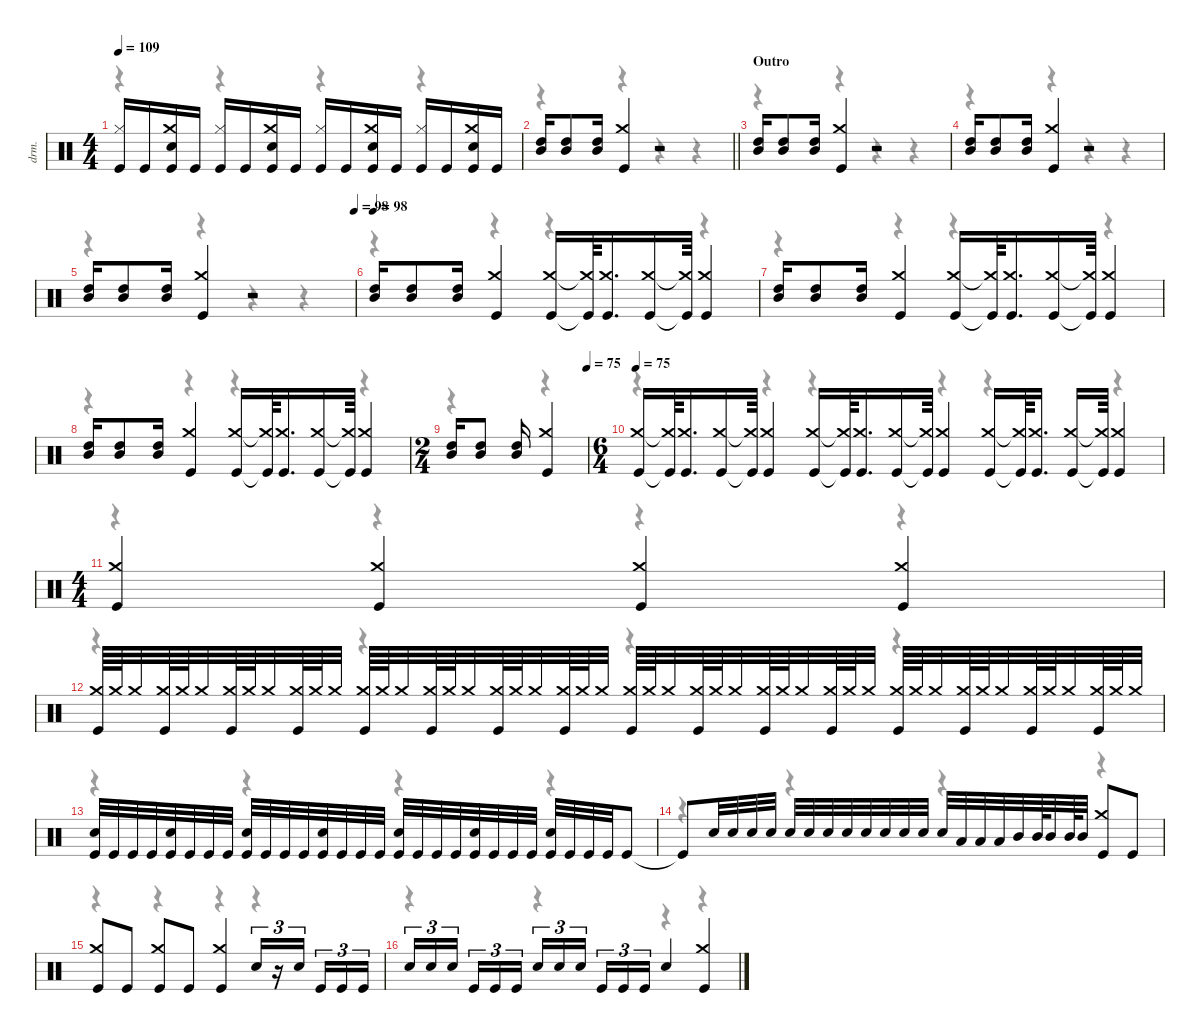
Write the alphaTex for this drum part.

\defaultSystemsLayout 4
\hideDynamics
\bracketExtendMode nobrackets
\otherSystemsTrackNameOrientation horizontal
\track ("Lars Ulrich" "drm.") {instrument percussion}
\staff {score}
\articulation defaults
\voice
\ts (4 4)
\tempo 109
\clef neutral
\ks c
("Hi-Hat (closed)" "Kick (hit)").16{dy f beam Up} "Kick (hit)".16{beam Up} ("Crash medium (hit)" "Snare (hit) 2" "Kick (hit)").16{beam Up} "Kick (hit)".16{beam Up} ("Hi-Hat (closed)" "Kick (hit)").16{beam Up} "Kick (hit)".16{beam Up} ("Crash medium (hit)" "Snare (hit) 2" "Kick (hit)").16{beam Up} "Kick (hit)".16{beam Up} ("Hi-Hat (closed)" "Kick (hit)").16{beam Up} "Kick (hit)".16{beam Up} ("Crash medium (hit)" "Snare (hit) 2" "Kick (hit)").16{beam Up} "Kick (hit)".16{beam Up} ("Hi-Hat (closed)" "Kick (hit)").16{beam Up} "Kick (hit)".16{beam Up} ("Crash medium (hit)" "Snare (hit) 2" "Kick (hit)").16{beam Up} "Kick (hit)".16{beam Up} |
\barLineRight lightlight
("Mid Tom (hit)" "High Tom (hit)").16{beam Up} ("High Tom (hit)" "Mid Tom (hit)").8{beam Up} ("High Tom (hit)" "Mid Tom (hit)").16{beam Up} ("Crash medium (hit)" "Kick (hit)").4{beam Up} r.2{beam Up} |
\section ("" "Outro")
("Mid Tom (hit)" "High Tom (hit)").16{beam Up} ("High Tom (hit)" "Mid Tom (hit)").8{beam Up} ("High Tom (hit)" "Mid Tom (hit)").16{beam Up} ("Crash medium (hit)" "Kick (hit)").4{beam Up} r.2{beam Up} |
("Mid Tom (hit)" "High Tom (hit)").16{beam Up} ("High Tom (hit)" "Mid Tom (hit)").8{beam Up} ("High Tom (hit)" "Mid Tom (hit)").16{beam Up} ("Crash medium (hit)" "Kick (hit)").4{beam Up} r.2{beam Up} |
\tempo (98 1)
("Mid Tom (hit)" "High Tom (hit)").16{beam Up} ("High Tom (hit)" "Mid Tom (hit)").8{beam Up} ("High Tom (hit)" "Mid Tom (hit)").16{beam Up} ("Crash medium (hit)" "Kick (hit)").4{beam Up} r.2{beam Up} |
\tempo 98
("Mid Tom (hit)" "High Tom (hit)").16{beam Up} ("High Tom (hit)" "Mid Tom (hit)").8{beam Up} ("High Tom (hit)" "Mid Tom (hit)").16{beam Up} ("Crash medium (hit)" "Kick (hit)").4{beam Up} ("Kick (hit)" "Crash medium (hit)").16{beam Up} ("Kick (hit)"{t} "Crash medium (hit)"{t}).64{beam Up} ("Kick (hit)" "Crash medium (hit)").16{d beam Up} ("Kick (hit)" "Crash medium (hit)").16{beam Up} ("Kick (hit)"{t} "Crash medium (hit)"{t}).64{beam Up} ("Kick (hit)" "Crash medium (hit)").4{beam Up} |
("Mid Tom (hit)" "High Tom (hit)").16{beam Up} ("High Tom (hit)" "Mid Tom (hit)").8{beam Up} ("High Tom (hit)" "Mid Tom (hit)").16{beam Up} ("Crash medium (hit)" "Kick (hit)").4{beam Up} ("Kick (hit)" "Crash medium (hit)").16{beam Up} ("Kick (hit)"{t} "Crash medium (hit)"{t}).64{beam Up} ("Kick (hit)" "Crash medium (hit)").16{d beam Up} ("Kick (hit)" "Crash medium (hit)").16{beam Up} ("Kick (hit)"{t} "Crash medium (hit)"{t}).64{beam Up} ("Kick (hit)" "Crash medium (hit)").4{beam Up} |
("Mid Tom (hit)" "High Tom (hit)").16{beam Up} ("High Tom (hit)" "Mid Tom (hit)").8{beam Up} ("High Tom (hit)" "Mid Tom (hit)").16{beam Up} ("Crash medium (hit)" "Kick (hit)").4{beam Up} ("Kick (hit)" "Crash medium (hit)").16{beam Up} ("Kick (hit)"{t} "Crash medium (hit)"{t}).64{beam Up} ("Kick (hit)" "Crash medium (hit)").16{d beam Up} ("Kick (hit)" "Crash medium (hit)").16{beam Up} ("Kick (hit)"{t} "Crash medium (hit)"{t}).64{beam Up} ("Kick (hit)" "Crash medium (hit)").4{beam Up} |
\ts (2 4)
\beaming (8 1 1 1 1)
\tempo (75 1)
("Mid Tom (hit)" "High Tom (hit)").16{beam Up} ("High Tom (hit)" "Mid Tom (hit)").8{beam Up} ("High Tom (hit)" "Mid Tom (hit)").16{beam Up} ("Crash medium (hit)" "Kick (hit)").4{beam Up} |
\ts (6 4)
\beaming (8 3 3 3 3)
\tempo 75
("Kick (hit)" "Crash medium (hit)").16{beam Up} ("Kick (hit)"{t} "Crash medium (hit)"{t}).64{beam Up} ("Kick (hit)" "Crash medium (hit)").16{d beam Up} ("Kick (hit)" "Crash medium (hit)").16{beam Up} ("Kick (hit)"{t} "Crash medium (hit)"{t}).64{beam Up} ("Kick (hit)" "Crash medium (hit)").4{beam Up} ("Kick (hit)" "Crash medium (hit)").16{beam Up} ("Kick (hit)"{t} "Crash medium (hit)"{t}).64{beam Up} ("Kick (hit)" "Crash medium (hit)").16{d beam Up} ("Kick (hit)" "Crash medium (hit)").16{beam Up} ("Kick (hit)"{t} "Crash medium (hit)"{t}).64{beam Up} ("Kick (hit)" "Crash medium (hit)").4{beam Up} ("Kick (hit)" "Crash medium (hit)").16{beam Up} ("Kick (hit)"{t} "Crash medium (hit)"{t}).64{beam Up} ("Kick (hit)" "Crash medium (hit)").16{d beam Up} ("Kick (hit)" "Crash medium (hit)").16{beam Up} ("Kick (hit)"{t} "Crash medium (hit)"{t}).64{beam Up} ("Kick (hit)" "Crash medium (hit)").4{beam Up} |
\ts (4 4)
\beaming (8 2 2 2 2)
("Kick (hit)" "Crash medium (hit)").4{beam Up} ("Kick (hit)" "Crash medium (hit)").4{beam Up} ("Kick (hit)" "Crash medium (hit)").4{beam Up} ("Kick (hit)" "Crash medium (hit)").4{beam Up} |
("Crash medium (hit)" "Kick (hit)").64{beam Up} "Crash medium (hit)".64{beam Up} "Crash medium (hit)".32{beam Up} ("Crash medium (hit)" "Kick (hit)").64{beam Up} "Crash medium (hit)".64{beam Up} "Crash medium (hit)".32{beam Up} ("Crash medium (hit)" "Kick (hit)").64{beam Up} "Crash medium (hit)".64{beam Up} "Crash medium (hit)".32{beam Up} ("Crash medium (hit)" "Kick (hit)").64{beam Up} "Crash medium (hit)".64{beam Up} "Crash medium (hit)".32{beam Up} ("Crash medium (hit)" "Kick (hit)").64{beam Up} "Crash medium (hit)".64{beam Up} "Crash medium (hit)".32{beam Up} ("Crash medium (hit)" "Kick (hit)").64{beam Up} "Crash medium (hit)".64{beam Up} "Crash medium (hit)".32{beam Up} ("Crash medium (hit)" "Kick (hit)").64{beam Up} "Crash medium (hit)".64{beam Up} "Crash medium (hit)".32{beam Up} ("Crash medium (hit)" "Kick (hit)").64{beam Up} "Crash medium (hit)".64{beam Up} "Crash medium (hit)".32{beam Up} ("Crash medium (hit)" "Kick (hit)").64{beam Up} "Crash medium (hit)".64{beam Up} "Crash medium (hit)".32{beam Up} ("Crash medium (hit)" "Kick (hit)").64{beam Up} "Crash medium (hit)".64{beam Up} "Crash medium (hit)".32{beam Up} ("Crash medium (hit)" "Kick (hit)").64{beam Up} "Crash medium (hit)".64{beam Up} "Crash medium (hit)".32{beam Up} ("Crash medium (hit)" "Kick (hit)").64{beam Up} "Crash medium (hit)".64{beam Up} "Crash medium (hit)".32{beam Up} ("Crash medium (hit)" "Kick (hit)").64{beam Up} "Crash medium (hit)".64{beam Up} "Crash medium (hit)".32{beam Up} ("Crash medium (hit)" "Kick (hit)").64{beam Up} "Crash medium (hit)".64{beam Up} "Crash medium (hit)".32{beam Up} ("Crash medium (hit)" "Kick (hit)").64{beam Up} "Crash medium (hit)".64{beam Up} "Crash medium (hit)".32{beam Up} ("Crash medium (hit)" "Kick (hit)").64{beam Up} "Crash medium (hit)".64{beam Up} "Crash medium (hit)".32{beam Up} |
("Snare (hit) 2" "Kick (hit)").32{beam Up} "Kick (hit)".32{beam Up} "Kick (hit)".32{beam Up} "Kick (hit)".32{beam Up} ("Snare (hit) 2" "Kick (hit)").32{beam Up} "Kick (hit)".32{beam Up} "Kick (hit)".32{beam Up} "Kick (hit)".32{beam Up} ("Snare (hit) 2" "Kick (hit)").32{beam Up} "Kick (hit)".32{beam Up} "Kick (hit)".32{beam Up} "Kick (hit)".32{beam Up} ("Snare (hit) 2" "Kick (hit)").32{beam Up} "Kick (hit)".32{beam Up} "Kick (hit)".32{beam Up} "Kick (hit)".32{beam Up} ("Snare (hit) 2" "Kick (hit)").32{beam Up} "Kick (hit)".32{beam Up} "Kick (hit)".32{beam Up} "Kick (hit)".32{beam Up} ("Snare (hit) 2" "Kick (hit)").32{beam Up} "Kick (hit)".32{beam Up} "Kick (hit)".32{beam Up} "Kick (hit)".32{beam Up} ("Kick (hit)" "Snare (hit) 2").32{beam Up} "Kick (hit)".32{beam Up} "Kick (hit)".32{beam Up} "Kick (hit)".32{beam Up} "Kick (hit)".8{beam Up} |
"Kick (hit)"{t}.8{beam Up} "Snare (hit) 2".32{beam Up} "Snare (hit) 2".32{beam Up} "Snare (hit) 2".32{beam Up} "Snare (hit) 2".32{beam Up} "Snare (hit) 2".32{beam Up} "Snare (hit) 2".32{beam Up} "Snare (hit) 2".32{beam Up} "Snare (hit) 2".32{beam Up} "Snare (hit) 2".32{beam Up} "Snare (hit) 2".32{beam Up} "Snare (hit) 2".32{beam Up} "Snare (hit) 2".32{beam Up} "Snare (hit) 2".32{beam Up} "Low Tom (hit)".32{beam Up} "Low Tom (hit)".32{beam Up} "Low Tom (hit)".32{beam Up} "Mid Tom (hit)".32{beam Up} "Mid Tom (hit)".64{beam Up} "Mid Tom (hit)".32{beam Up} "Mid Tom (hit)".64{beam Up} "Mid Tom (hit)".32{beam Up} ("Kick (hit)" "Crash medium (hit)").8{beam Up} "Kick (hit)".8{beam Up} |
("Kick (hit)" "Crash medium (hit)").8{beam Up} "Kick (hit)".8{beam Up} ("Kick (hit)" "Crash medium (hit)").8{beam Up} "Kick (hit)".8{beam Up} ("Kick (hit)" "Crash medium (hit)").4{beam Up} "Snare (hit) 2".16{tu (3 2) beam Up} r.16{tu (3 2) beam Up} "Snare (hit) 2".16{tu (3 2) beam Up} "Kick (hit)".16{tu (3 2) beam Up} "Kick (hit)".16{tu (3 2) beam Up} "Kick (hit)".16{tu (3 2) beam Up} |
"Snare (hit) 2".16{tu (3 2) beam Up} "Snare (hit) 2".16{tu (3 2) beam Up} "Snare (hit) 2".16{tu (3 2) beam Up} "Kick (hit)".16{tu (3 2) beam Up} "Kick (hit)".16{tu (3 2) beam Up} "Kick (hit)".16{tu (3 2) beam Up} "Snare (hit) 2".16{tu (3 2) beam Up} "Snare (hit) 2".16{tu (3 2) beam Up} "Snare (hit) 2".16{tu (3 2) beam Up} "Kick (hit)".16{tu (3 2) beam Up} "Kick (hit)".16{tu (3 2) beam Up} "Kick (hit)".16{tu (3 2) beam Up} "Snare (hit) 2".4{beam Up} ("Crash medium (hit)" "Kick (hit)").4{beam Up}
\voice
\clef neutral
\ottava regular
\simile none
\ks c
r.4{dy mf beam Down} r.4{beam Down} r.4{beam Down} r.4{beam Down} |
\barLineRight lightlight
r.4{beam Down} r.4{beam Down} r.4{beam Down} r.4{beam Down} |
r.4{beam Down} r.4{beam Down} r.4{beam Down} r.4{beam Down} |
r.4{beam Down} r.4{beam Down} r.4{beam Down} r.4{beam Down} |
r.4{beam Down} r.4{beam Down} r.4{beam Down} r.4{beam Down} |
r.4{beam Down} r.4{beam Down} r.4{beam Down} r.4{beam Down} |
r.4{beam Down} r.4{beam Down} r.4{beam Down} r.4{beam Down} |
r.4{beam Down} r.4{beam Down} r.4{beam Down} r.4{beam Down} |
r.4{beam Down} r.4{beam Down} |
r.4{beam Down} r.4{beam Down} r.4{beam Down} r.4{beam Down} r.4{beam Down} r.4{beam Down} |
r.4{beam Down} r.4{beam Down} r.4{beam Down} r.4{beam Down} |
r.4{beam Down} r.4{beam Down} r.4{beam Down} r.4{beam Down} |
r.4{beam Down} r.4{beam Down} r.4{beam Down} r.4{beam Down} |
r.4{beam Down} r.4{beam Down} r.4{beam Down} r.4{beam Down} |
r.4{beam Down} r.4{beam Down} r.4{beam Down} r.4{beam Down} |
r.4{beam Down} r.4{beam Down} r.4{beam Down} r.4{beam Down}
